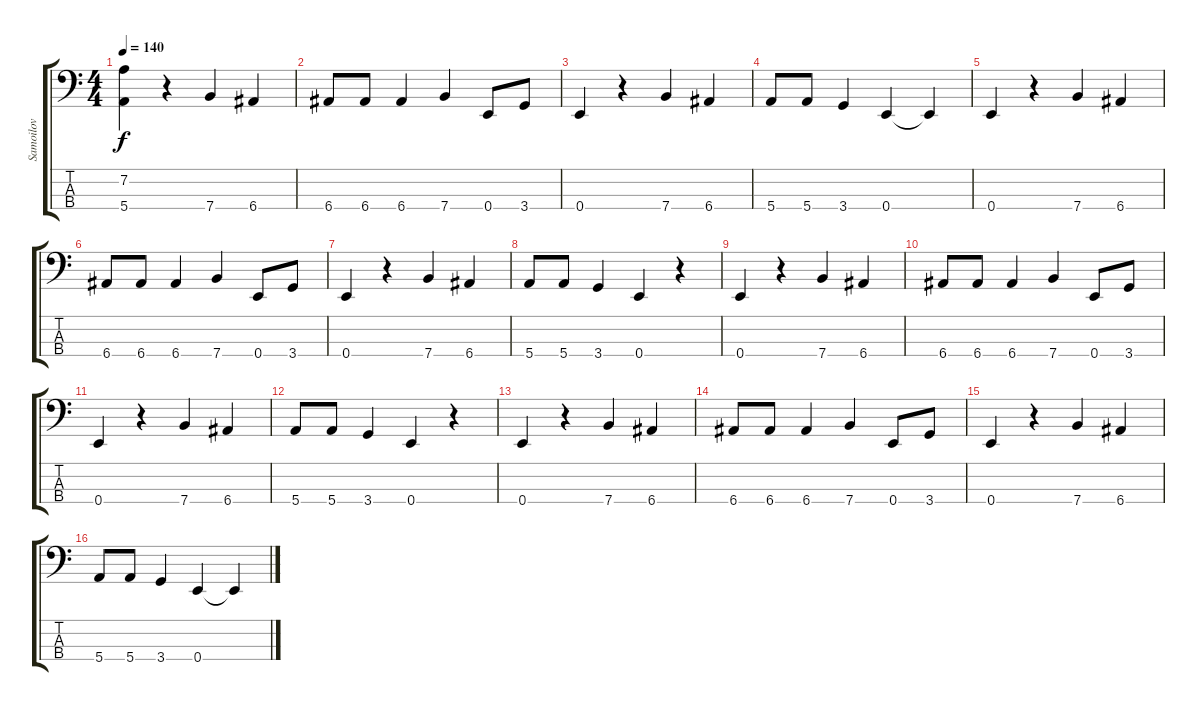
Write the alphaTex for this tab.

\track ("Samoilov" "Samoilov") {instrument electricbasspick}
\staff {score tabs}
\tuning (G2 D2 A1 E1) {hide}
\ts (4 4)
\tempo 140
\clef f4
\ks c
(7.2 5.4).4{dy f} r.4 7.4.4 6.4.4 |
6.4.8 6.4.8 6.4.4 7.4.4 0.4.8 3.4.8 |
0.4.4 r.4 7.4.4 6.4.4 |
5.4.8 5.4.8 3.4.4 0.4.4 0.4{t}.4 |
0.4.4 r.4 7.4.4 6.4.4 |
6.4.8 6.4.8 6.4.4 7.4.4 0.4.8 3.4.8 |
0.4.4 r.4 7.4.4 6.4.4 |
5.4.8 5.4.8 3.4.4 0.4.4 r.4 |
0.4.4 r.4 7.4.4 6.4.4 |
6.4.8 6.4.8 6.4.4 7.4.4 0.4.8 3.4.8 |
0.4.4 r.4 7.4.4 6.4.4 |
5.4.8 5.4.8 3.4.4 0.4.4 r.4 |
0.4.4 r.4 7.4.4 6.4.4 |
6.4.8 6.4.8 6.4.4 7.4.4 0.4.8 3.4.8 |
0.4.4 r.4 7.4.4 6.4.4 |
5.4.8 5.4.8 3.4.4 0.4.4 0.4{t}.4
